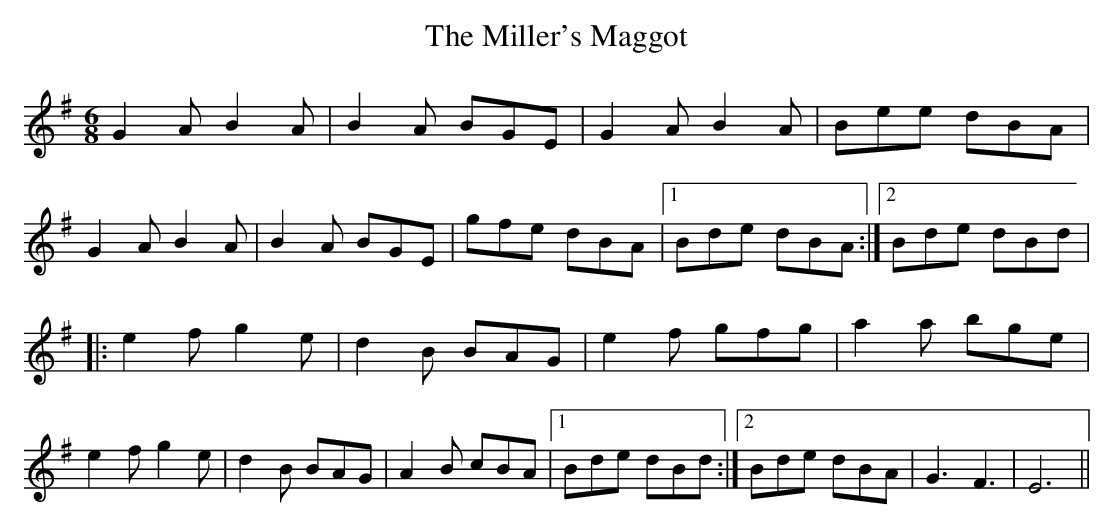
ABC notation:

X:1
T:The Miller's Maggot
M:6/8
L:1/8
K:G
G2A B2A|B2A BGE|G2A B2A|Bee dBA|
G2A B2A|B2A BGE|gfe dBA|1Bde dBA:|2Bde dBd|
|:e2f g2e|d2B BAG|e2f gfg|a2a bge|
e2f g2e|d2B BAG|A2B cBA|1Bde dBd:|2Bde dBA|G3 F3|E6||
